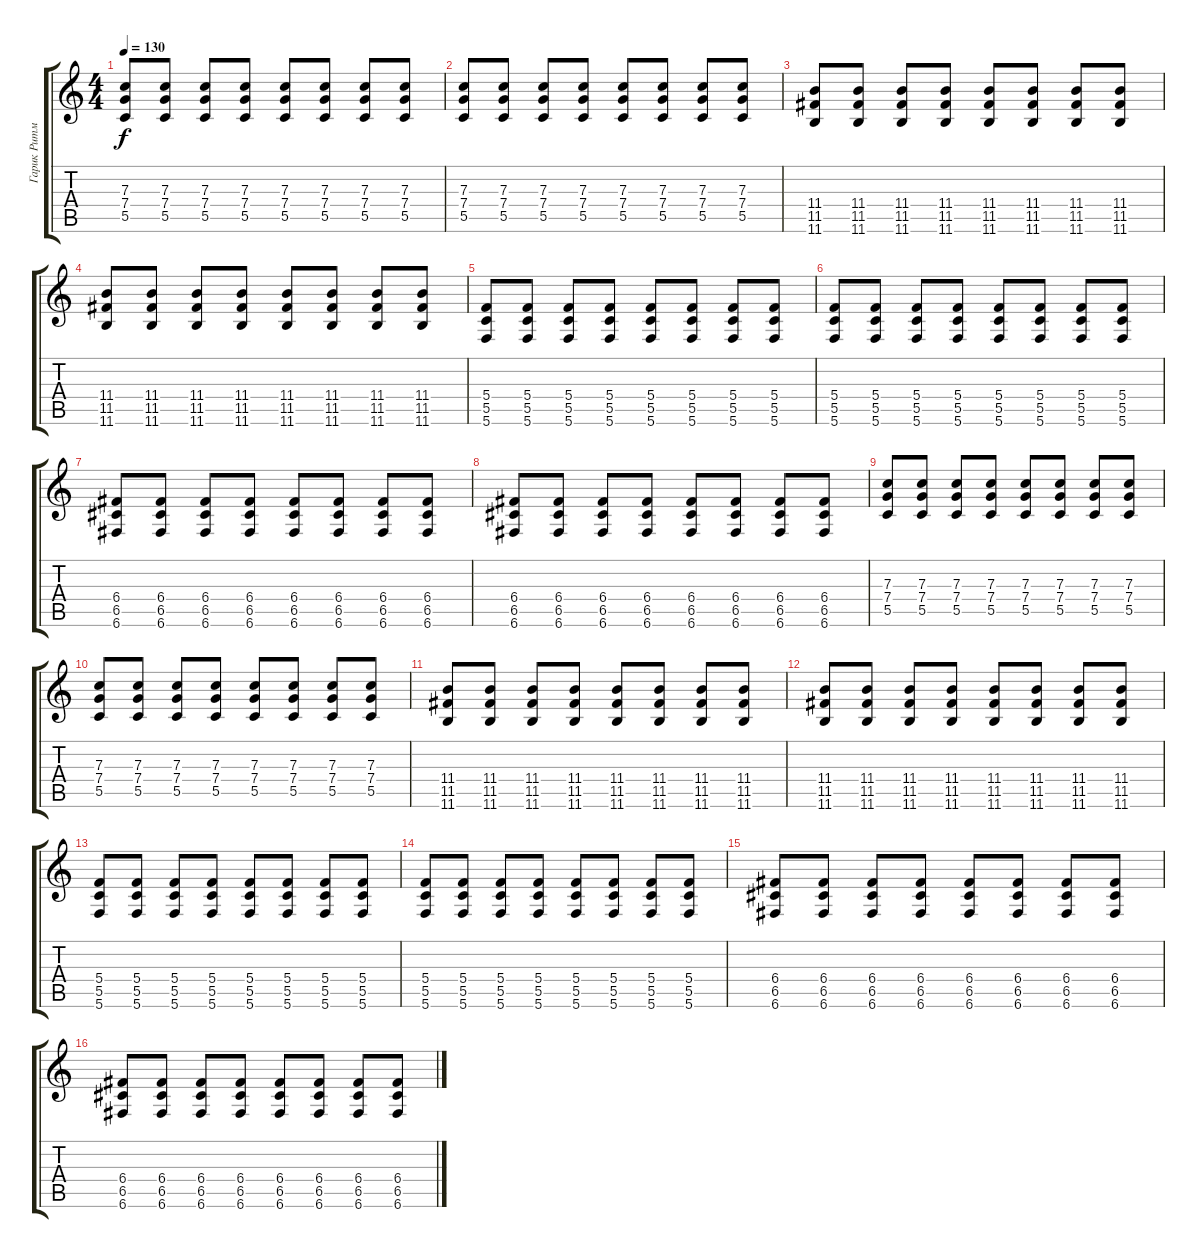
\track ("Гарик Ритм" "Гарик Ритм") {instrument electricguitarclean}
\staff {score tabs}
\tuning (D4 A3 F3 C3 G2 C2) {hide}
\ts (4 4)
\tempo 130
\clef g2
\ks c
(7.3 7.4 5.5).8{dy f} (7.3 7.4 5.5).8 (7.3 7.4 5.5).8 (7.3 7.4 5.5).8 (7.3 7.4 5.5).8 (7.3 7.4 5.5).8 (7.3 7.4 5.5).8 (7.3 7.4 5.5).8 |
(7.3 7.4 5.5).8 (7.3 7.4 5.5).8 (7.3 7.4 5.5).8 (7.3 7.4 5.5).8 (7.3 7.4 5.5).8 (7.3 7.4 5.5).8 (7.3 7.4 5.5).8 (7.3 7.4 5.5).8 |
(11.4 11.5 11.6).8 (11.4 11.5 11.6).8 (11.4 11.5 11.6).8 (11.4 11.5 11.6).8 (11.4 11.5 11.6).8 (11.4 11.5 11.6).8 (11.4 11.5 11.6).8 (11.4 11.5 11.6).8 |
(11.4 11.5 11.6).8 (11.4 11.5 11.6).8 (11.4 11.5 11.6).8 (11.4 11.5 11.6).8 (11.4 11.5 11.6).8 (11.4 11.5 11.6).8 (11.4 11.5 11.6).8 (11.4 11.5 11.6).8 |
(5.4 5.5 5.6).8 (5.4 5.5 5.6).8 (5.4 5.5 5.6).8 (5.4 5.5 5.6).8 (5.4 5.5 5.6).8 (5.4 5.5 5.6).8 (5.4 5.5 5.6).8 (5.4 5.5 5.6).8 |
(5.4 5.5 5.6).8 (5.4 5.5 5.6).8 (5.4 5.5 5.6).8 (5.4 5.5 5.6).8 (5.4 5.5 5.6).8 (5.4 5.5 5.6).8 (5.4 5.5 5.6).8 (5.4 5.5 5.6).8 |
(6.4 6.5 6.6).8 (6.4 6.5 6.6).8 (6.4 6.5 6.6).8 (6.4 6.5 6.6).8 (6.4 6.5 6.6).8 (6.4 6.5 6.6).8 (6.4 6.5 6.6).8 (6.4 6.5 6.6).8 |
(6.4 6.5 6.6).8 (6.4 6.5 6.6).8 (6.4 6.5 6.6).8 (6.4 6.5 6.6).8 (6.4 6.5 6.6).8 (6.4 6.5 6.6).8 (6.4 6.5 6.6).8 (6.4 6.5 6.6).8 |
(7.3 7.4 5.5).8 (7.3 7.4 5.5).8 (7.3 7.4 5.5).8 (7.3 7.4 5.5).8 (7.3 7.4 5.5).8 (7.3 7.4 5.5).8 (7.3 7.4 5.5).8 (7.3 7.4 5.5).8 |
(7.3 7.4 5.5).8 (7.3 7.4 5.5).8 (7.3 7.4 5.5).8 (7.3 7.4 5.5).8 (7.3 7.4 5.5).8 (7.3 7.4 5.5).8 (7.3 7.4 5.5).8 (7.3 7.4 5.5).8 |
(11.4 11.5 11.6).8 (11.4 11.5 11.6).8 (11.4 11.5 11.6).8 (11.4 11.5 11.6).8 (11.4 11.5 11.6).8 (11.4 11.5 11.6).8 (11.4 11.5 11.6).8 (11.4 11.5 11.6).8 |
(11.4 11.5 11.6).8 (11.4 11.5 11.6).8 (11.4 11.5 11.6).8 (11.4 11.5 11.6).8 (11.4 11.5 11.6).8 (11.4 11.5 11.6).8 (11.4 11.5 11.6).8 (11.4 11.5 11.6).8 |
(5.4 5.5 5.6).8 (5.4 5.5 5.6).8 (5.4 5.5 5.6).8 (5.4 5.5 5.6).8 (5.4 5.5 5.6).8 (5.4 5.5 5.6).8 (5.4 5.5 5.6).8 (5.4 5.5 5.6).8 |
(5.4 5.5 5.6).8 (5.4 5.5 5.6).8 (5.4 5.5 5.6).8 (5.4 5.5 5.6).8 (5.4 5.5 5.6).8 (5.4 5.5 5.6).8 (5.4 5.5 5.6).8 (5.4 5.5 5.6).8 |
(6.4 6.5 6.6).8 (6.4 6.5 6.6).8 (6.4 6.5 6.6).8 (6.4 6.5 6.6).8 (6.4 6.5 6.6).8 (6.4 6.5 6.6).8 (6.4 6.5 6.6).8 (6.4 6.5 6.6).8 |
(6.4 6.5 6.6).8 (6.4 6.5 6.6).8 (6.4 6.5 6.6).8 (6.4 6.5 6.6).8 (6.4 6.5 6.6).8 (6.4 6.5 6.6).8 (6.4 6.5 6.6).8 (6.4 6.5 6.6).8
